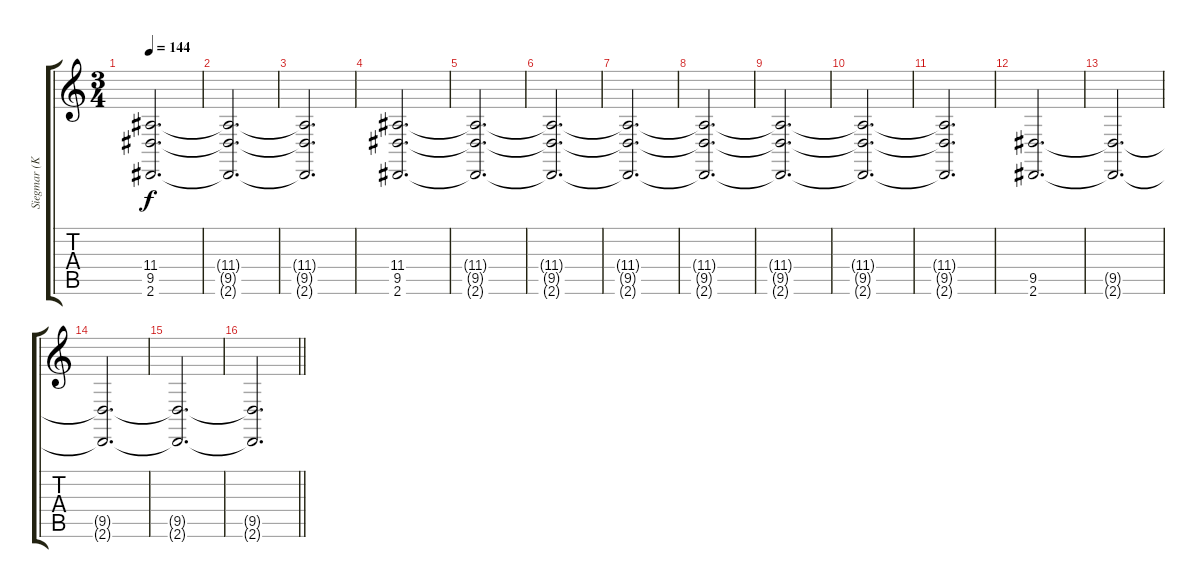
\track ("Siegmar (Keyboard III)" "Siegmar (K") {instrument pad2warm}
\staff {score tabs}
\tuning (Db4 Ab3 E3 B2 Gb2 Db2) {hide}
\ts (3 4)
\tempo 144
\clef g2
\ks c
(11.4{t} 9.5{t} 2.6{t}).2{d dy f} |
(11.4{t} 9.5{t} 2.6{t}).2{d} |
(11.4{t} 9.5{t} 2.6{t}).2{d} |
(11.4 9.5 2.6).2{d} |
(11.4{t} 9.5{t} 2.6{t}).2{d} |
(11.4{t} 9.5{t} 2.6{t}).2{d} |
(11.4{t} 9.5{t} 2.6{t}).2{d} |
(11.4{t} 9.5{t} 2.6{t}).2{d} |
(11.4{t} 9.5{t} 2.6{t}).2{d} |
(11.4{t} 9.5{t} 2.6{t}).2{d} |
(11.4{t} 9.5{t} 2.6{t}).2{d} |
(9.5 2.6).2{d volume 0} |
(9.5{t} 2.6{t}).2{d} |
(9.5{t} 2.6{t}).2{d} |
(9.5{t} 2.6{t}).2{d} |
\barLineRight lightlight
(9.5{t} 2.6{t}).2{d}
